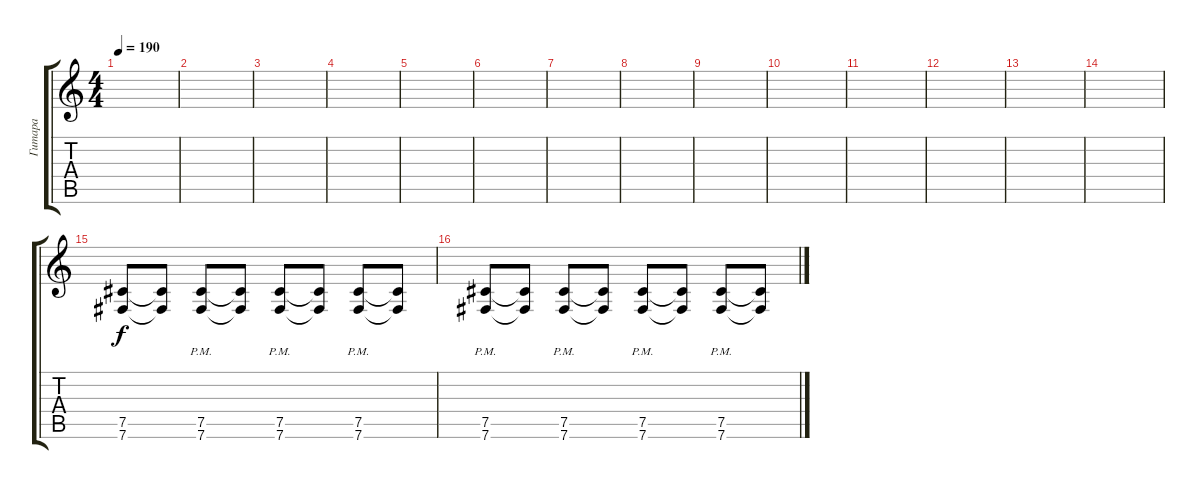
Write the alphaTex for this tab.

\track ("Гитара" "Гитара") {instrument overdrivenguitar}
\staff {score tabs}
\tuning (Db4 Ab3 E3 B2 Gb2 B1) {hide}
\ts (4 4)
\tempo 190
\clef g2
\ks c
|
|
|
|
|
|
|
|
|
|
|
|
|
|
(7.5 7.6).8{volume 15 instrument overdrivenguitar} (7.5{t} 7.6{t}).8 (7.5{pm} 7.6{pm}).8 (7.5{t} 7.6{t}).8 (7.5{pm} 7.6{pm}).8 (7.5{t} 7.6{t}).8 (7.5{pm} 7.6{pm}).8 (7.5{t} 7.6{t}).8 |
(7.5{pm} 7.6{pm}).8 (7.5{t} 7.6{t}).8 (7.5{pm} 7.6{pm}).8 (7.5{t} 7.6{t}).8 (7.5{pm} 7.6{pm}).8 (7.5{t} 7.6{t}).8 (7.5{pm} 7.6{pm}).8 (7.5{t} 7.6{t}).8
